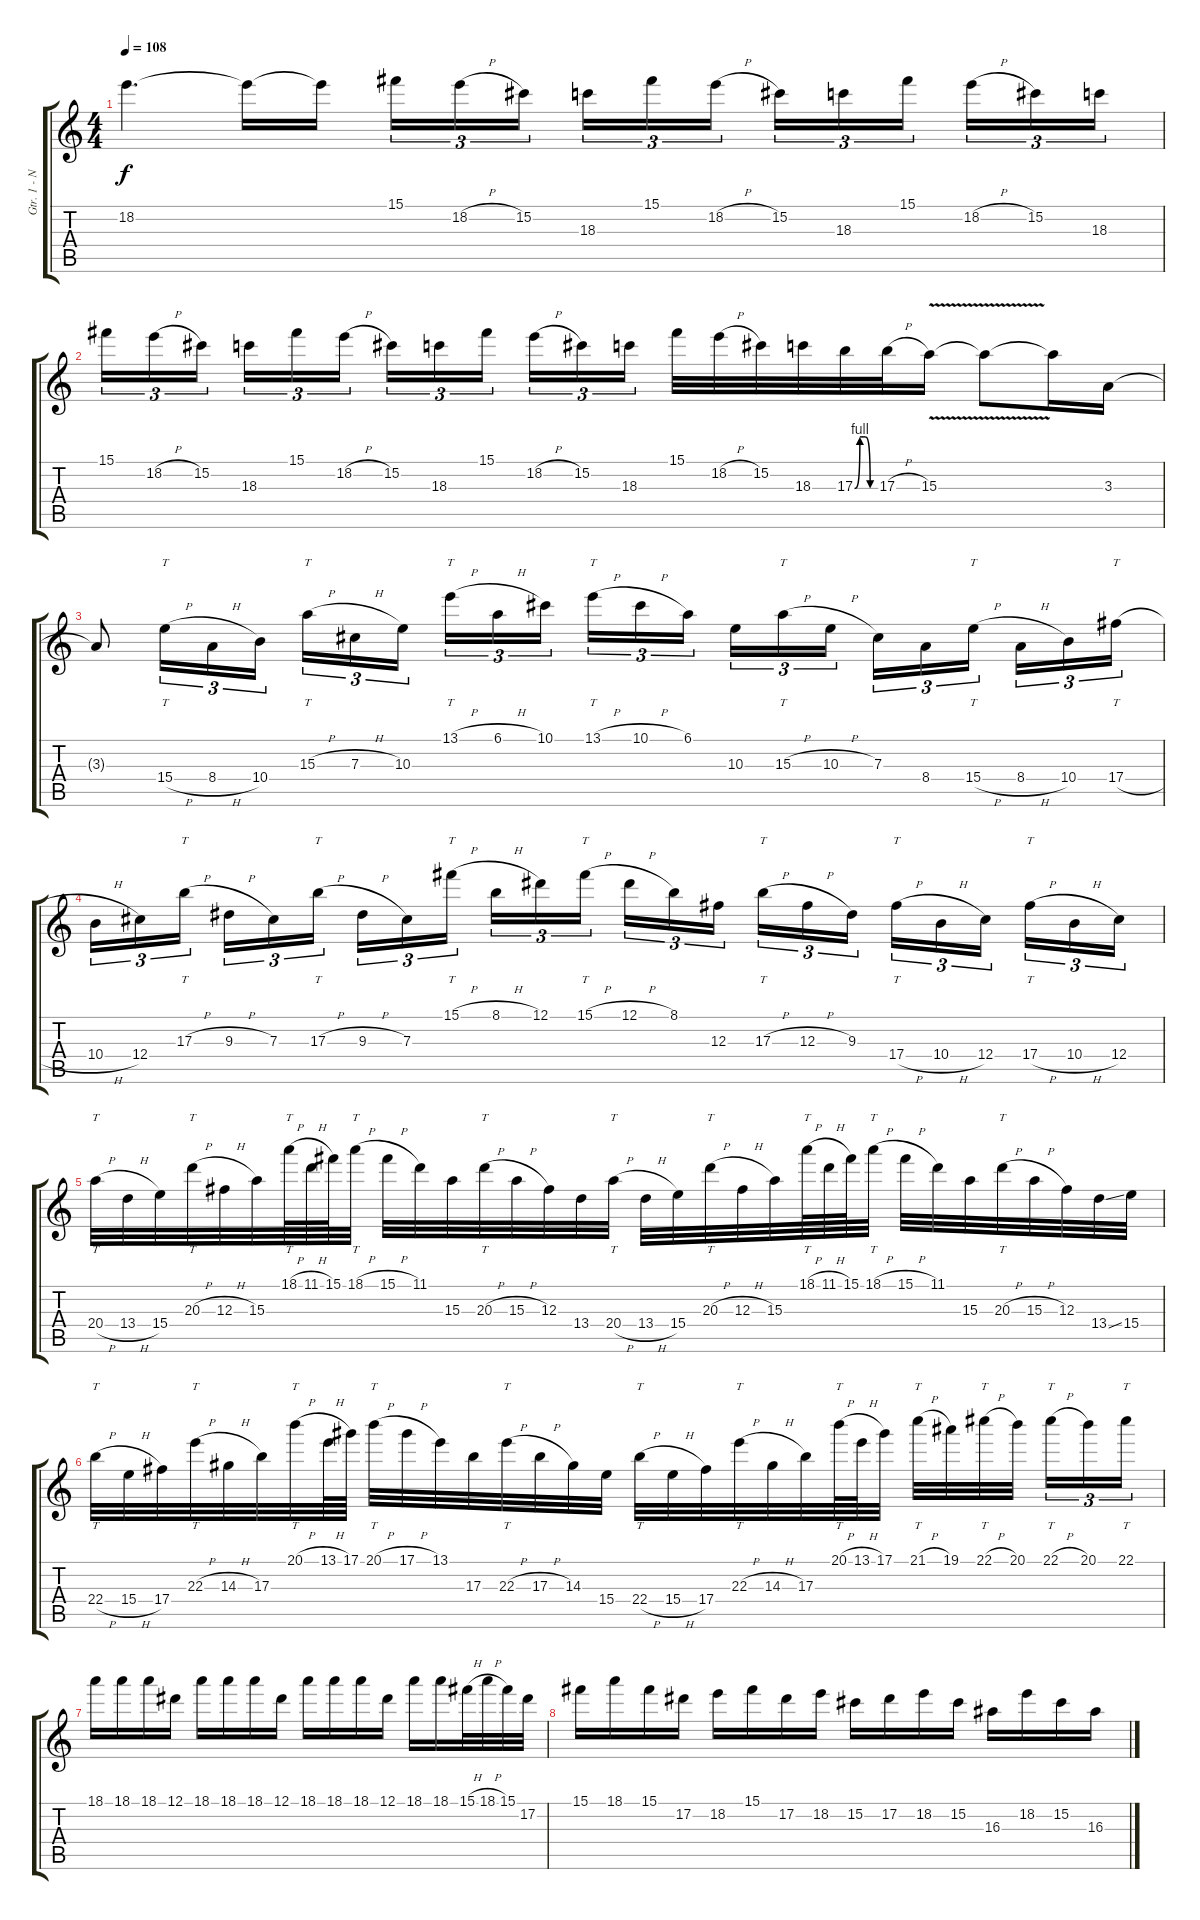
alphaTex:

\track ("Gtr. 1 - Nuno" "Gtr. 1 - N") {instrument distortionguitar}
\staff {score tabs}
\tuning (Eb4 Bb3 Gb3 Db3 Ab2 Eb2) {hide}
\ts (4 4)
\tempo 108
\clef g2
\ks c
18.2{t}.4{d dy f} 18.2{t}.16 18.2{t}.16 15.1.16{tu (3 2)} 18.2{h}.16{tu (3 2)} 15.2.16{tu (3 2) beam splitsecondary} 18.3.16{tu (3 2)} 15.1.16{tu (3 2)} 18.2{h}.16{tu (3 2)} 15.2.16{tu (3 2)} 18.3.16{tu (3 2)} 15.1.16{tu (3 2) beam splitsecondary} 18.2{h}.16{tu (3 2)} 15.2.16{tu (3 2)} 18.3.16{tu (3 2)} |
15.1.16{tu (3 2)} 18.2{h}.16{tu (3 2)} 15.2.16{tu (3 2) beam splitsecondary} 18.3.16{tu (3 2)} 15.1.16{tu (3 2)} 18.2{h}.16{tu (3 2)} 15.2.16{tu (3 2)} 18.3.16{tu (3 2)} 15.1.16{tu (3 2) beam splitsecondary} 18.2{h}.16{tu (3 2)} 15.2.16{tu (3 2)} 18.3.16{tu (3 2)} 15.1.32 18.2{h}.32 15.2.32 18.3.32 17.3{be (custom 0 0 15 4 30 4 45 0 60 0)}.32 17.3{h}.32 15.3{v}.16 15.3{t}.8 15.3{t}.16 3.3.16 |
3.3{t}.8 15.4{h}.16{tt tu (3 2)} 8.4{h}.16{tu (3 2)} 10.4.16{tu (3 2)} 15.3{h}.16{tt tu (3 2)} 7.3{h}.16{tu (3 2)} 10.3.16{tu (3 2) beam splitsecondary} 13.1{h}.16{tt tu (3 2)} 6.1{h}.16{tu (3 2)} 10.1.16{tu (3 2)} 13.1{h}.16{tt tu (3 2)} 10.1{h}.16{tu (3 2)} 6.1.16{tu (3 2) beam splitsecondary} 10.3.16{tu (3 2)} 15.3{h}.16{tt tu (3 2)} 10.3{h}.16{tu (3 2)} 7.3.16{tu (3 2)} 8.4.16{tu (3 2)} 15.4{h}.16{tt tu (3 2) beam splitsecondary} 8.4{h}.16{tu (3 2)} 10.4.16{tu (3 2)} 17.4{h}.16{tt tu (3 2)} |
10.4{h}.16{tu (3 2)} 12.4.16{tu (3 2)} 17.3{h}.16{tt tu (3 2) beam splitsecondary} 9.3{h}.16{tu (3 2)} 7.3.16{tu (3 2)} 17.3{h}.16{tt tu (3 2)} 9.3{h}.16{tu (3 2)} 7.3.16{tu (3 2)} 15.1{h}.16{tt tu (3 2) beam splitsecondary} 8.1{h}.16{tu (3 2)} 12.1.16{tu (3 2)} 15.1{h}.16{tt tu (3 2)} 12.1{h}.16{tu (3 2)} 8.1.16{tu (3 2)} 12.3.16{tu (3 2) beam splitsecondary} 17.3{h}.16{tt tu (3 2)} 12.3{h}.16{tu (3 2)} 9.3.16{tu (3 2)} 17.4{h}.16{tt tu (3 2)} 10.4{h}.16{tu (3 2)} 12.4.16{tu (3 2) beam splitsecondary} 17.4{h}.16{tt tu (3 2)} 10.4{h}.16{tu (3 2)} 12.4.16{tu (3 2)} |
20.4{h}.32{tt} 13.4{h}.32 15.4.32 20.3{h}.32{tt} 12.3{h}.32 15.3.32 18.1{h}.64{tt} 11.1{h}.64 15.1.64 18.1{h}.32{tt} 15.1{h}.32 11.1.32 15.3.32 20.3{h}.32{tt} 15.3{h}.32 12.3.32 13.4.32 20.4{h}.32{tt} 13.4{h}.32 15.4.32 20.3{h}.32{tt} 12.3{h}.32 15.3.32 18.1{h}.64{tt} 11.1{h}.64 15.1.64 18.1{h}.32{tt} 15.1{h}.32 11.1.32 15.3.32 20.3{h}.32{tt} 15.3{h}.32 12.3.32 13.4{ss}.32 15.4.32 |
22.4{h}.32{tt} 15.4{h}.32 17.4.32 22.3{h}.32{tt} 14.3{h}.32 17.3.32 20.1{h}.32{tt} 13.1{h}.64 17.1.64 20.1{h}.32{tt} 17.1{h}.32 13.1.32 17.3.32 22.3{h}.32{tt} 17.3{h}.32 14.3.32 15.4.32 22.4{h}.32{tt} 15.4{h}.32 17.4.32 22.3{h}.32{tt} 14.3{h}.32 17.3.32 20.1{h}.64{tt} 13.1{h}.64 17.1.32 21.1{h}.32{tt} 19.1.32 22.1{h}.32{tt} 20.1.32{beam splitsecondary} 22.1{h}.16{tt tu (3 2)} 20.1.16{tu (3 2)} 22.1.16{tt tu (3 2)} |
18.1.16 18.1.16 18.1.16 12.1.16 18.1.16 18.1.16 18.1.16 12.1.16 18.1.16 18.1.16 18.1.16 12.1.16 18.1.16 18.1.16 15.1{h}.32 18.1{h}.32 15.1.32 17.2.32 |
15.1.16 18.1.16 15.1.16 17.2.16 18.2.16 15.1.16 17.2.16 18.2.16 15.2.16 17.2.16 18.2.16 15.2.16 16.3.16 18.2.16 15.2.16 16.3.16
